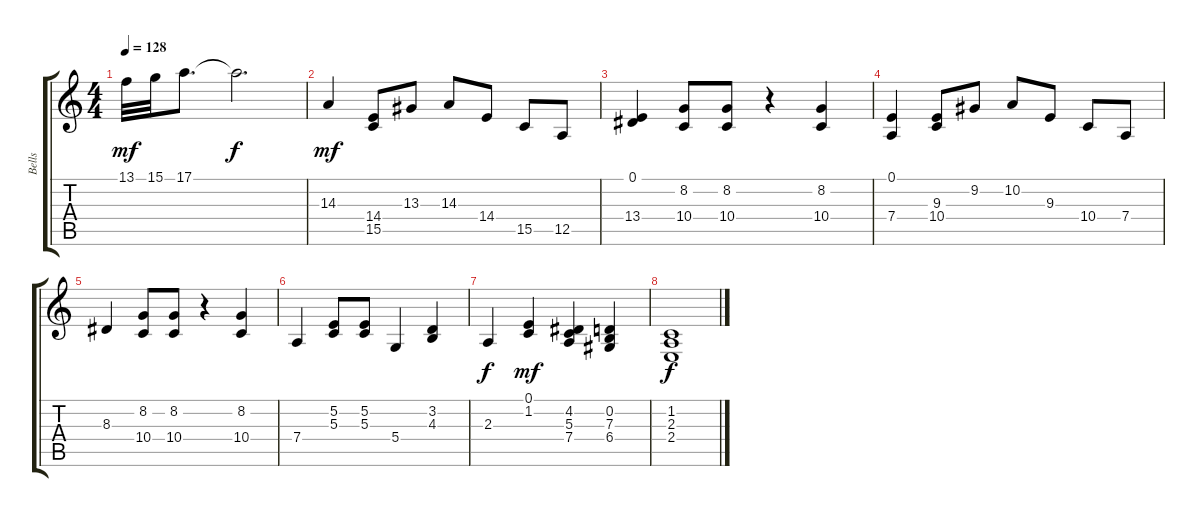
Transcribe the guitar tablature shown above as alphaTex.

\track ("Bells" "Bells") {instrument pad1newage}
\staff {score tabs}
\tuning (E4 B3 G3 D3 A2 E2) {hide}
\ts (4 4)
\tempo 128
\clef g2
\ks c
13.1.32{dy mf} 15.1.32 17.1.8{d} 17.1{t}.2{d dy f} |
14.3.4{dy mf} (14.4 15.5).8 13.3.8 14.3.8 14.4.8 15.5.8 12.5.8 |
(0.1 13.4).4 (8.2 10.4).8 (8.2 10.4).8 r.4 (8.2 10.4).4 |
(0.1 7.4).4 (9.3 10.4).8 9.2.8 10.2.8 9.3.8 10.4.8 7.4.8 |
8.3.4 (8.2 10.4).8 (8.2 10.4).8 r.4 (8.2 10.4).4 |
7.4.4 (5.2 5.3).8 (5.2 5.3).8 5.4.4 (3.2 4.3).4 |
2.3.4{dy f} (0.1 1.2).4{dy mf} (4.2 5.3 7.4).4 (0.2 7.3 6.4).4 |
(1.2 2.3 2.4).1{dy f}
